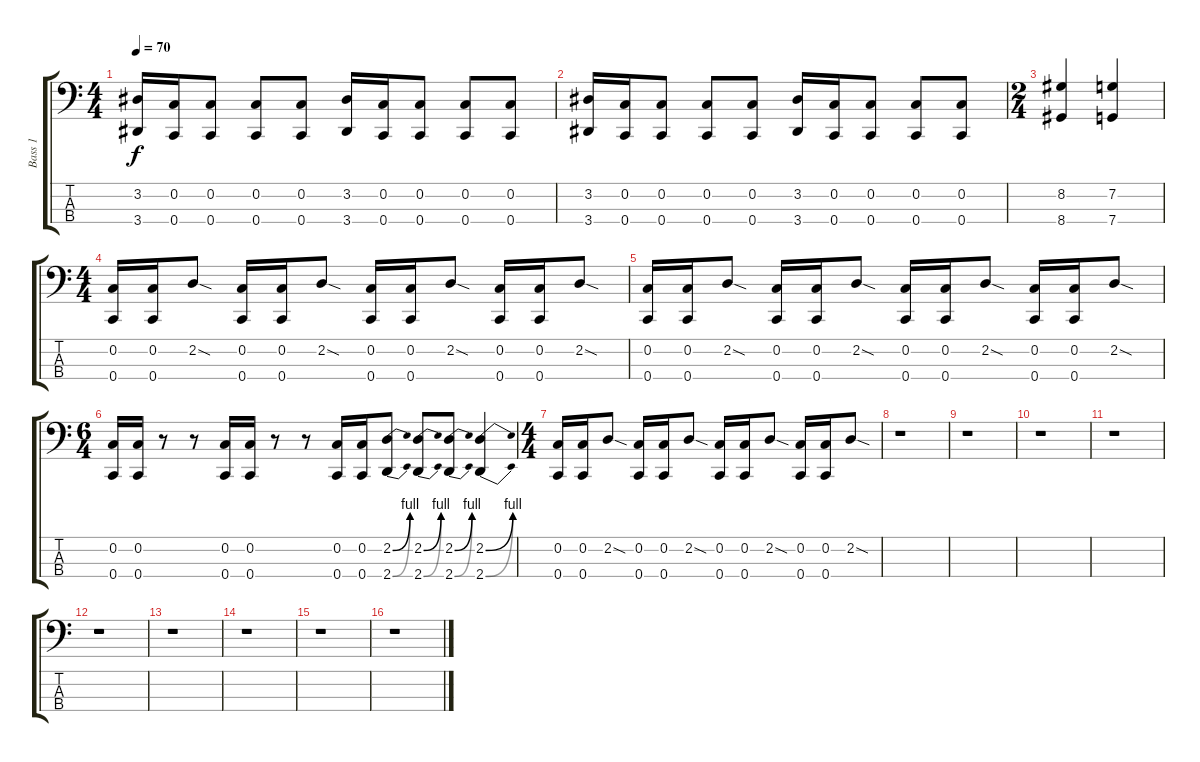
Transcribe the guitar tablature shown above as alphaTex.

\track ("Bass 1" "Bass 1") {instrument electricbassfinger}
\staff {score tabs}
\tuning (F2 C2 G1 C1) {hide}
\ts (4 4)
\tempo 70
\clef f4
\ks c
(3.2 3.4).16{dy f} (0.2 0.4).16 (0.2 0.4).8 (0.2 0.4).8 (0.2 0.4).8 (3.2 3.4).16 (0.2 0.4).16 (0.2 0.4).8 (0.2 0.4).8 (0.2 0.4).8 |
(3.2 3.4).16 (0.2 0.4).16 (0.2 0.4).8 (0.2 0.4).8 (0.2 0.4).8 (3.2 3.4).16 (0.2 0.4).16 (0.2 0.4).8 (0.2 0.4).8 (0.2 0.4).8 |
\ts (2 4)
(8.2 8.4).4 (7.2 7.4).4 |
\ts (4 4)
(0.2 0.4).16 (0.2 0.4).16 2.2{sod}.8 (0.2 0.4).16 (0.2 0.4).16 2.2{sod}.8 (0.2 0.4).16 (0.2 0.4).16 2.2{sod}.8 (0.2 0.4).16 (0.2 0.4).16 2.2{sod}.8 |
(0.2 0.4).16 (0.2 0.4).16 2.2{sod}.8 (0.2 0.4).16 (0.2 0.4).16 2.2{sod}.8 (0.2 0.4).16 (0.2 0.4).16 2.2{sod}.8 (0.2 0.4).16 (0.2 0.4).16 2.2{sod}.8 |
\ts (6 4)
(0.2 0.4).16 (0.2 0.4).16 r.8 r.8 (0.2 0.4).16 (0.2 0.4).16 r.8 r.8 (0.2 0.4).16 (0.2 0.4).16 (2.2{be (bend 0 0 60 4)} 2.4{be (bend 0 0 60 4)}).8 (2.2{be (bend 0 0 60 4)} 2.4{be (bend 0 0 60 4)}).8 (2.2{be (bend 0 0 60 4)} 2.4{be (bend 0 0 60 4)}).8 (2.2{be (bend 0 0 60 4)} 2.4{be (bend 0 0 60 4)}).4 |
\ts (4 4)
(0.2 0.4).16 (0.2 0.4).16 2.2{sod}.8 (0.2 0.4).16 (0.2 0.4).16 2.2{sod}.8 (0.2 0.4).16 (0.2 0.4).16 2.2{sod}.8 (0.2 0.4).16 (0.2 0.4).16 2.2{sod}.8 |
r.1 |
r.1 |
r.1 |
r.1 |
r.1 |
r.1 |
r.1 |
r.1 |
r.1
